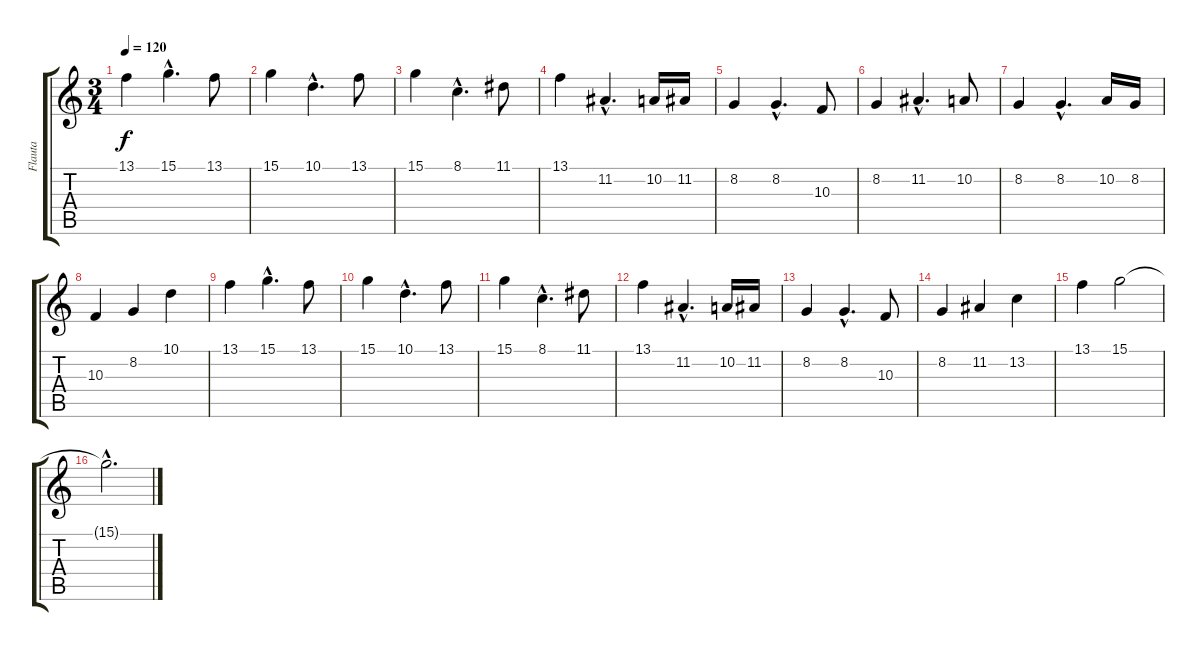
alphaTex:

\track ("Flauta" "Flauta") {instrument flute}
\staff {score tabs}
\tuning (E4 B3 G3 D3 A2 E2) {hide}
\ts (3 4)
\tempo 120
\clef g2
\ks c
13.1.4{dy f} 15.1{hac}.4{d} 13.1.8 |
15.1.4 10.1{hac}.4{d} 13.1.8 |
15.1.4 8.1{hac}.4{d} 11.1.8 |
13.1.4 11.2{hac}.4{d} 10.2.16 11.2.16 |
8.2.4 8.2{hac}.4{d} 10.3.8 |
8.2.4 11.2{hac}.4{d} 10.2.8 |
8.2.4 8.2{hac}.4{d} 10.2.16 8.2.16 |
10.3.4 8.2.4 10.1.4 |
13.1.4 15.1{hac}.4{d} 13.1.8 |
15.1.4 10.1{hac}.4{d} 13.1.8 |
15.1.4 8.1{hac}.4{d} 11.1.8 |
13.1.4 11.2{hac}.4{d} 10.2.16 11.2.16 |
8.2.4 8.2{hac}.4{d} 10.3.8 |
8.2.4 11.2.4 13.2.4 |
13.1.4 15.1.2 |
15.1{hac t}.2{d}
